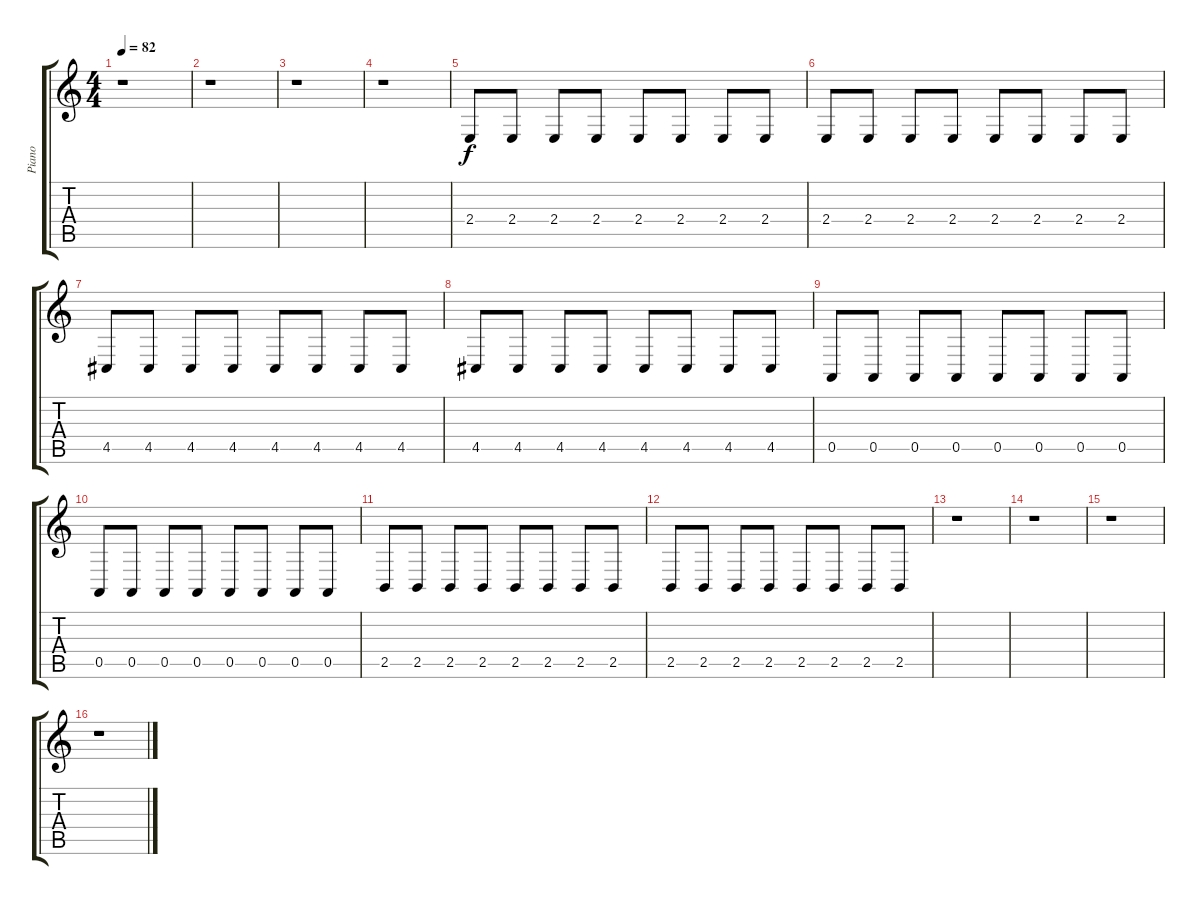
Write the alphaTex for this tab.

\track ("Piano" "Piano") {instrument acousticgrandpiano}
\staff {score tabs}
\tuning (E4 B3 G3 D3 A2 D2) {hide}
\ts (4 4)
\tempo 82
\clef g2
\ks c
r.1{dy f} |
r.1 |
r.1 |
r.1 |
2.4.8{volume 8} 2.4.8 2.4.8 2.4.8 2.4.8 2.4.8 2.4.8 2.4.8 |
2.4.8 2.4.8 2.4.8 2.4.8 2.4.8 2.4.8 2.4.8 2.4.8 |
4.5.8 4.5.8 4.5.8 4.5.8 4.5.8 4.5.8 4.5.8 4.5.8 |
4.5.8 4.5.8 4.5.8 4.5.8 4.5.8 4.5.8 4.5.8 4.5.8 |
0.5.8{volume 9} 0.5.8 0.5.8 0.5.8 0.5.8 0.5.8 0.5.8 0.5.8 |
0.5.8 0.5.8 0.5.8 0.5.8 0.5.8 0.5.8 0.5.8 0.5.8 |
2.5.8 2.5.8 2.5.8 2.5.8 2.5.8 2.5.8 2.5.8 2.5.8 |
2.5.8 2.5.8 2.5.8 2.5.8 2.5.8 2.5.8 2.5.8 2.5.8 |
r.1 |
r.1 |
r.1 |
r.1
